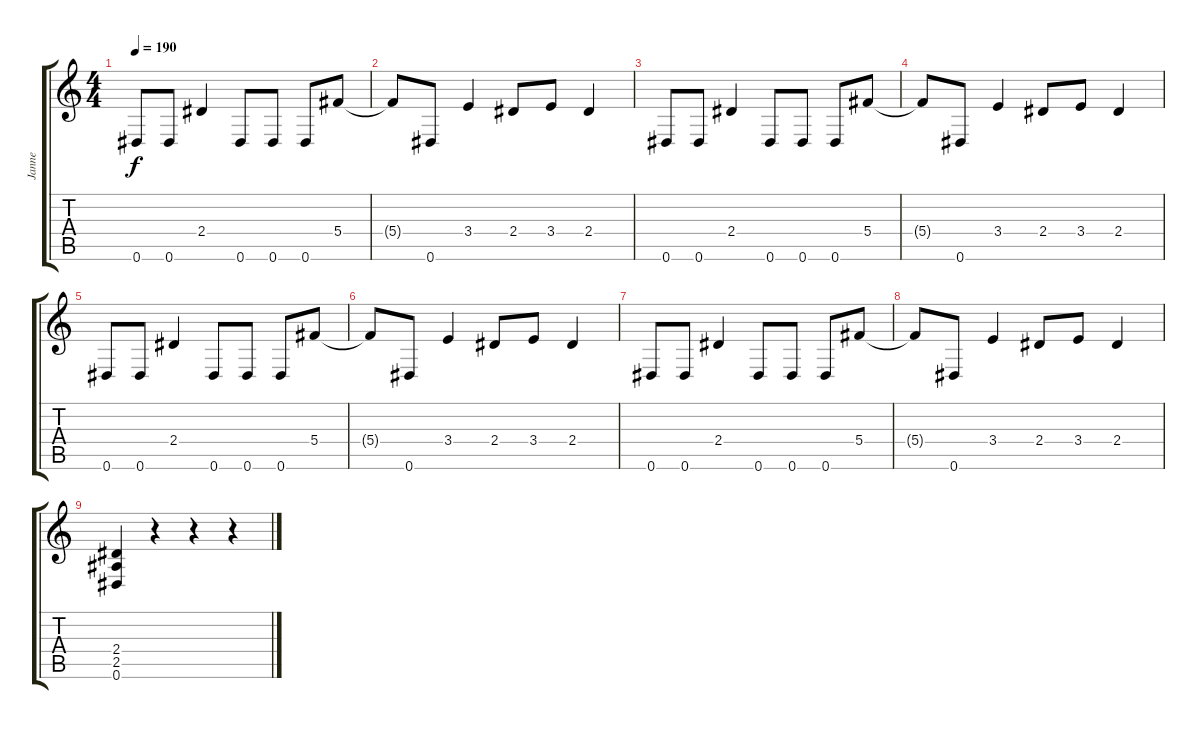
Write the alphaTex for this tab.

\track ("Janne" "Janne") {instrument overdrivenguitar}
\staff {score tabs}
\tuning (Eb4 Bb3 Gb3 Db3 Ab2 Eb2) {hide}
\ts (4 4)
\tempo 190
\clef g2
\ks c
0.6.8{dy f} 0.6.8 2.4.4 0.6.8 0.6.8 0.6.8 5.4.8 |
5.4{t}.8 0.6.8 3.4.4 2.4.8 3.4.8 2.4.4 |
0.6.8 0.6.8 2.4.4 0.6.8 0.6.8 0.6.8 5.4.8 |
5.4{t}.8 0.6.8 3.4.4 2.4.8 3.4.8 2.4.4 |
0.6.8 0.6.8 2.4.4 0.6.8 0.6.8 0.6.8 5.4.8 |
5.4{t}.8 0.6.8 3.4.4 2.4.8 3.4.8 2.4.4 |
0.6.8 0.6.8 2.4.4 0.6.8 0.6.8 0.6.8 5.4.8 |
5.4{t}.8 0.6.8 3.4.4 2.4.8 3.4.8 2.4.4 |
(2.4 2.5 0.6).4 r.4 r.4 r.4
